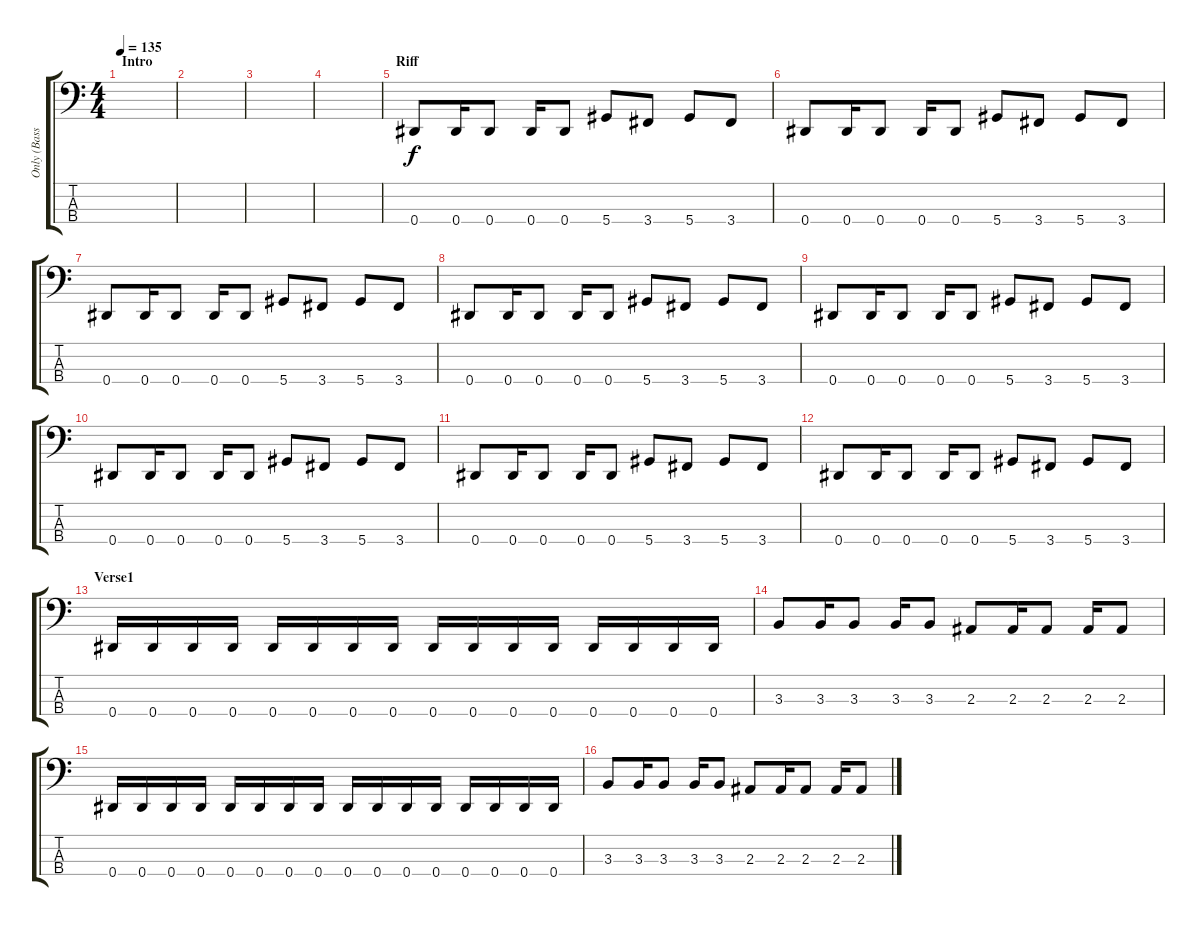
\track ("Only (Bass)" "Only (Bass") {instrument electricbasspick}
\staff {score tabs}
\tuning (Gb2 Db2 Ab1 Eb1) {hide}
\ts (4 4)
\section ("" "Intro")
\tempo 135
\clef f4
\ks c
|
|
|
|
\section ("" "Riff")
0.4.8 0.4.16 0.4.8 0.4.16 0.4.8 5.4.8 3.4.8 5.4.8 3.4.8 |
0.4.8 0.4.16 0.4.8 0.4.16 0.4.8 5.4.8 3.4.8 5.4.8 3.4.8 |
0.4.8 0.4.16 0.4.8 0.4.16 0.4.8 5.4.8 3.4.8 5.4.8 3.4.8 |
0.4.8 0.4.16 0.4.8 0.4.16 0.4.8 5.4.8 3.4.8 5.4.8 3.4.8 |
0.4.8 0.4.16 0.4.8 0.4.16 0.4.8 5.4.8 3.4.8 5.4.8 3.4.8 |
0.4.8 0.4.16 0.4.8 0.4.16 0.4.8 5.4.8 3.4.8 5.4.8 3.4.8 |
0.4.8 0.4.16 0.4.8 0.4.16 0.4.8 5.4.8 3.4.8 5.4.8 3.4.8 |
0.4.8 0.4.16 0.4.8 0.4.16 0.4.8 5.4.8 3.4.8 5.4.8 3.4.8 |
\section ("" "Verse1")
0.4.16 0.4.16 0.4.16 0.4.16 0.4.16 0.4.16 0.4.16 0.4.16 0.4.16 0.4.16 0.4.16 0.4.16 0.4.16 0.4.16 0.4.16 0.4.16 |
3.3.8 3.3.16 3.3.8 3.3.16 3.3.8 2.3.8 2.3.16 2.3.8 2.3.16 2.3.8 |
0.4.16 0.4.16 0.4.16 0.4.16 0.4.16 0.4.16 0.4.16 0.4.16 0.4.16 0.4.16 0.4.16 0.4.16 0.4.16 0.4.16 0.4.16 0.4.16 |
3.3.8 3.3.16 3.3.8 3.3.16 3.3.8 2.3.8 2.3.16 2.3.8 2.3.16 2.3.8
